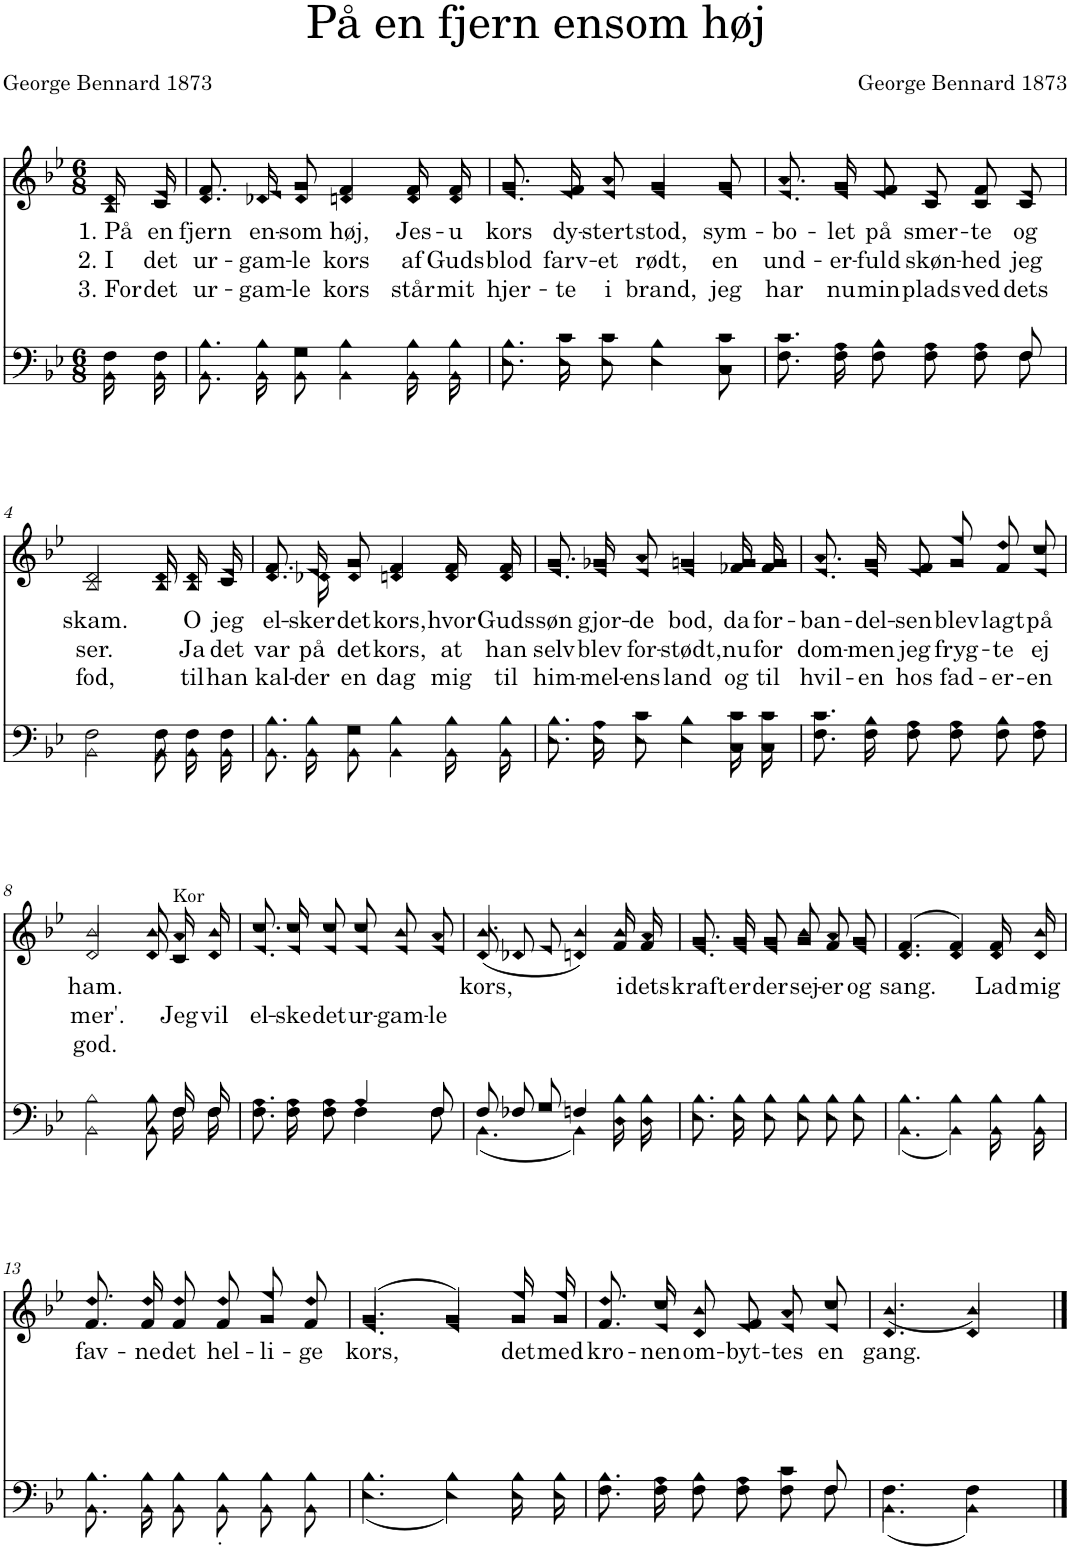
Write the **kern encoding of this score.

**kern	**kern	**text	**text	**text
*part2	*part1	*part1	*part1	*part1
*staff2	*staff1	*staff1	*staff1	*staff1
*I"Men	*I"Women	*	*	*
*clefF4	*clefG2	*	*	*
*k[b-e-]	*k[b-e-]	*	*	*
*M6/8	*M6/8	*	*	*
=	=	=	=	=
*^	*	*	*	*
*	*^	*	*	*	*
!	!	!	!	!LO:LY:b	!LO:LY:b	!LO:LY:b
*	*	*	*^	*	*	*
8ryy	16F\LL	16BB-\LL	16d/LL	16B-/LL	1. På	2. I	3. For
!	!	!	!	!	!LO:LY:b	!LO:LY:b	!LO:LY:b
.	16F\JJ	16BB-\JJ	16e-/JJ	16c/JJ	en	det	det
=1	=1	=1	=1	=1	=1	=1	=1
!	!	!	!	!	!LO:LY:b	!LO:LY:b	!LO:LY:b
2.ryy	8.B-\L	8.BB-\L	8.f/L	8.d/L	fjern	ur-	ur-
!	!	!	!	!	!LO:LY:b	!LO:LY:b	!LO:LY:b
.	16B-\K	16BB-\K	16e-/K	16d-X/K	en-	-gam-	-gam-
!	!	!	!	!	!LO:LY:b	!LO:LY:b	!LO:LY:b
.	8G\J	8BB-\J	8g/J	8d-/J	-som	-le	-le
!	!	!	!	!	!LO:LY:b	!LO:LY:b	!LO:LY:b
.	4B-\	4BB-\	4f/	4dn/	høj,	kors	kors
!	!	!	!	!	!LO:LY:b	!LO:LY:b	!LO:LY:b
.	16B-\LL	16BB-\LL	16f/LL	16d/LL	Jes-	af	står
!	!	!	!	!	!LO:LY:b	!LO:LY:b	!LO:LY:b
.	16B-\JJ	16BB-\JJ	16f/JJ	16d/JJ	-u	Guds	mit
=2	=2	=2	=2	=2	=2	=2	=2
!	!	!	!	!	!LO:LY:b	!LO:LY:b	!LO:LY:b
2.ryy	8.B-\L	8.E-\L	8.g/L	8.e-/L	kors	blod	hjer-
!	!	!	!	!	!LO:LY:b	!LO:LY:b	!LO:LY:b
.	16c\K	16E-\K	16f/K	16e-/K	dy-	farv-	-te
!	!	!	!	!	!LO:LY:b	!LO:LY:b	!LO:LY:b
.	8c\J	8E-\J	8a/J	8e-/J	-stert	-et	i
!	!	!	!	!	!LO:LY:b	!LO:LY:b	!LO:LY:b
.	4B-\	4E-\	4g/	4e-/	stod,	rødt,	brand,
!	!	!	!	!	!LO:LY:b	!LO:LY:b	!LO:LY:b
.	8c\	8C\	8g/	8e-/	sym-	en	jeg
=3	=3	=3	=3	=3	=3	=3	=3
!	!	!	!	!	!LO:LY:b	!LO:LY:b	!LO:LY:b
2.ryy	8.c\L	8.F\L	8.a/L	8.e-/L	bo-	-und-	har
!	!	!	!	!	!LO:LY:b	!LO:LY:b	!LO:LY:b
.	16A\K	16F\K	16g/K	16e-/K	-let	-er-	nu
!	!	!	!	!	!LO:LY:b	!LO:LY:b	!LO:LY:b
.	8B-\J	8F\J	8f/J	8e-/J	på	-fuld	min
!	!	!	!	!	!LO:LY:b	!LO:LY:b	!LO:LY:b
.	8A\L	8F\L	8e-/L	8c/L	smer-	skøn-	plads
!	!	!	!	!	!LO:LY:b	!LO:LY:b	!LO:LY:b
.	8A\	8F\	8f/	8c/	-te	-hed	ved
!	!	!	!	!	!LO:LY:b	!LO:LY:b	!LO:LY:b
.	8F\J	8F\J	8e-/J	8c/J	og	jeg	dets
!!LO:LB:g=z	!!
=4	=4	=4	=4	=4	=4	=4	=4
!	!	!	!	!	!LO:LY:b	!LO:LY:b	!LO:LY:b
2.ryy	2F\	2BB-\	2d/	2B-/	skam.	ser.	fod,
.	8F\L	8BB-\L	8d/L	8B-/L	.	.	.
!	!	!	!	!	!LO:LY:b	!LO:LY:b	!LO:LY:b
.	16F\L	16BB-\L	16d/L	16B-/L	O	Ja	til
!	!	!	!	!	!LO:LY:b	!LO:LY:b	!LO:LY:b
.	16F\JJ	16BB-\JJ	16e-/JJ	16c/JJ	jeg	det	han
=5	=5	=5	=5	=5	=5	=5	=5
!	!	!	!	!	!LO:LY:b	!LO:LY:b	!LO:LY:b
2.ryy	8.B-\L	8.BB-\L	8.f/L	8.d/L	el-	var	kal-
!	!	!	!	!	!LO:LY:b	!LO:LY:b	!LO:LY:b
.	16B-\K	16BB-\K	16e-/K	16d-X/K	-sker	på	-der
!	!	!	!	!	!LO:LY:b	!LO:LY:b	!LO:LY:b
.	8G\J	8BB-\J	8g/J	8d-/J	det	det	en
!	!	!	!	!	!LO:LY:b	!LO:LY:b	!LO:LY:b
.	4B-\	4BB-\	4f/	4dn/	kors,	kors,	dag
!	!	!	!	!	!LO:LY:b	!LO:LY:b	!LO:LY:b
.	16B-\LL	16BB-\LL	16f/LL	16d/LL	hvor	at	mig
!	!	!	!	!	!LO:LY:b	!LO:LY:b	!LO:LY:b
.	16B-\JJ	16BB-\JJ	16f/JJ	16d/JJ	Guds	han	til
=6	=6	=6	=6	=6	=6	=6	=6
!	!	!	!	!	!LO:LY:b	!LO:LY:b	!LO:LY:b
2.ryy	8.B-\L	8.E-\L	8.g/L	8.e-/L	søn	selv	him-
!	!	!	!	!	!LO:LY:b	!LO:LY:b	!LO:LY:b
.	16A\K	16E-\K	16g-X/K	16e-/K	gjor-	blev	-mel-
!	!	!	!	!	!LO:LY:b	!LO:LY:b	!LO:LY:b
.	8c\J	8E-\J	8a/J	8e-/J	-de	for-	-ens
!	!	!	!	!	!LO:LY:b	!LO:LY:b	!LO:LY:b
.	4B-\	4E-\	4gn/	4e-/	bod,	-stødt,	land
!	!	!	!	!	!LO:LY:b	!LO:LY:b	!LO:LY:b
.	16c\LL	16C\LL	16g/LL	16f-X/LL	da	nu	og
!	!	!	!	!	!LO:LY:b	!LO:LY:b	!LO:LY:b
.	16c\JJ	16C\JJ	16g/JJ	16f-/JJ	for-	for	til
=7	=7	=7	=7	=7	=7	=7	=7
!	!	!	!	!	!LO:LY:b	!LO:LY:b	!LO:LY:b
16ryy	8.c\L	8.F\L	8.a/L	8.e-/L	-ban-	dom-	hvil-
16ryy	.	.	.	.	.	.	.
8ryy	.	.	.	.	.	.	.
!	!	!	!	!	!LO:LY:b	!LO:LY:b	!LO:LY:b
.	16B-\K	16F\K	16g/K	16e-/K	-del-	-men	-en
!	!	!	!	!	!LO:LY:b	!LO:LY:b	!LO:LY:b
8ryy	8A\J	8F\J	8f/J	8e-/J	-sen	jeg	hos
!	!	!	!	!	!LO:LY:b	!LO:LY:b	!LO:LY:b
4ryy	8A\L	8F\L	8ee-/L	8g/L	blev	fryg-	fad-
!	!	!	!	!	!LO:LY:b	!LO:LY:b	!LO:LY:b
.	8B-\	8F\	8dd/	8f/	lagt	-te	-er-
!	!	!	!	!	!LO:LY:b	!LO:LY:b	!LO:LY:b
8ryy	8A\J	8F\J	8cc/J	8e-/J	på	ej	-en
!!LO:LB:g=z	!!
=8	=8	=8	=8	=8	=8	=8	=8
!	!	!	!	!	!LO:LY:b	!LO:LY:b	!LO:LY:b
2.ryy	2B-\	2BB-\	2b-/	2d/	ham.	mer'.	god.
.	8B-\L	8BB-\L	8b-/L	8d/L	.	.	.
!	!	!	!LO:TX:a:t=Kor	!	!	!	!
!	!	!	!	!	!	!LO:LY:b	!
.	16F\L	16F\L	16a/L	16c/L	.	Jeg	.
!	!	!	!	!	!	!LO:LY:b	!
.	16F\JJ	16F\JJ	16b-/JJ	16d/JJ	.	vil	.
=9	=9	=9	=9	=9	=9	=9	=9
!	!	!	!	!	!	!LO:LY:b	!
2.ryy	8.A\L	8.F\L	8.cc/L	8.e-/L	.	el-	.
!	!	!	!	!	!	!LO:LY:b	!
.	16A\K	16F\K	16cc/K	16e-/K	.	-ske	.
!	!	!	!	!	!	!LO:LY:b	!
.	8A\J	8F\J	8cc/J	8e-/J	.	det	.
!	!	!	!	!	!	!LO:LY:b	!
.	4A/	4F\	8cc/L	8e-/L	.	ur-	.
!	!	!	!	!	!	!LO:LY:b	!
.	.	.	8b-/	8e-/	.	-gam-	.
!	!	!	!	!	!	!LO:LY:b	!
.	8F/	8F\	8a/J	8e-/J	.	-le	.
=10	=10	=10	=10	=10	=10	=10	=10
!	!	!	!	!	!LO:LY:b	!	!
2.ryy	(8F/L	(4.BB-\	(4.b-/	(<8d/L	kors,	.	.
.	8F-X/	.	.	8d-X/	.	.	.
.	8G/J	.	.	8e-/J	.	.	.
.	4Fn/)	4BB-\)	4b-/)	4dn/)	.	.	.
!	!	!	!	!	!LO:LY:b	!	!
.	16B-\LL	16D\LL	16b-/LL	16f/LL	i	.	.
!	!	!	!	!	!LO:LY:b	!	!
.	16B-\JJ	16D\JJ	16a/JJ	16f/JJ	dets	.	.
=11	=11	=11	=11	=11	=11	=11	=11
!	!	!	!	!	!LO:LY:b	!	!
2.ryy	8.B-\L	8.E-\L	8.g/L	8.e-/L	kraft	.	.
!	!	!	!	!	!LO:LY:b	!	!
.	16B-\K	16E-\K	16g/K	16e-/K	er	.	.
!	!	!	!	!	!LO:LY:b	!	!
.	8B-\J	8E-\J	8g/J	8e-/J	der	.	.
!	!	!	!	!	!LO:LY:b	!	!
.	8B-\L	8E-\L	8b-/L	8g/L	sej-	.	.
!	!	!	!	!	!LO:LY:b	!	!
.	8B-\	8E-\	8a/	8f/	-er	.	.
!	!	!	!	!	!LO:LY:b	!	!
.	8B-\J	8E-\J	8g/J	8e-/J	og	.	.
=12	=12	=12	=12	=12	=12	=12	=12
!	!	!	!	!	!LO:LY:b	!	!
2.ryy	4.B-\	(4.BB-\	(4.f/	4.d/	sang.	.	.
.	4B-\	4BB-\)	4f/)	4d/	.	.	.
!	!	!	!	!	!LO:LY:b	!	!
.	16B-\LL	16BB-\LL	16f/LL	16d/LL	Lad	.	.
!	!	!	!	!	!LO:LY:b	!	!
.	16B-\JJ	16BB-\JJ	16b-/JJ	16d/JJ	mig	.	.
!!LO:LB:g=z	!!
=13	=13	=13	=13	=13	=13	=13	=13
!	!	!	!	!	!LO:LY:b	!	!
2.ryy	8.B-\L	8.BB-\L	8.dd/L	8.f/L	fav-	.	.
!	!	!	!	!	!LO:LY:b	!	!
.	16B-\K	16BB-\K	16dd/K	16f/K	-ne	.	.
!	!	!	!	!	!LO:LY:b	!	!
.	8B-\J	8BB-\J	8dd/J	8f/J	det	.	.
!	!	!	!	!	!LO:LY:b	!	!
.	8B-\L	8BB-'\L	8dd/L	8f/L	hel-	.	.
!	!	!	!	!	!LO:LY:b	!	!
.	8B-\	8BB-\	8ee-/	8g/	-li-	.	.
!	!	!	!	!	!LO:LY:b	!	!
.	8B-\J	8BB-\J	8dd/J	8f/J	-ge	.	.
=14	=14	=14	=14	=14	=14	=14	=14
!	!	!	!	!	!LO:LY:b	!	!
2.ryy	4.B-\	(4.E-\	(4.g/	4.e-/	kors,	.	.
.	4B-\	4E-\)	4g/)	4e-/	.	.	.
!	!	!	!	!	!LO:LY:b	!	!
.	16B-\LL	16E-\LL	16ee-/LL	16g/LL	det	.	.
!	!	!	!	!	!LO:LY:b	!	!
.	16B-\JJ	16E-\JJ	16ee-/JJ	16g/JJ	med	.	.
=15	=15	=15	=15	=15	=15	=15	=15
!	!	!	!	!	!LO:LY:b	!	!
2.ryy	8.B-\L	8.F\L	8.dd/L	8.f/L	kro-	.	.
!	!	!	!	!	!LO:LY:b	!	!
.	16A\K	16F\K	16cc/K	16e-/K	-nen	.	.
!	!	!	!	!	!LO:LY:b	!	!
.	8B-\J	8F\J	8b-/J	8d/J	om-	.	.
!	!	!	!	!	!LO:LY:b	!	!
.	8A\L	8F\L	8f/L	8e-/L	-byt-	.	.
!	!	!	!	!	!LO:LY:b	!	!
.	8c\	8F\	8a/	8e-/	-tes	.	.
!	!	!	!	!	!LO:LY:b	!	!
.	8F\J	8F\J	8cc/J	8e-/J	en	.	.
=16	=16	=16	=16	=16	=16	=16	=16
!	!	!	!	!	!LO:LY:b	!	!
2.ryy	(4.F\	4.BB-\	4.b-/	(4.d/	gang.	.	.
.	4F\)	4BB-\	4b-/	4d/)	.	.	.
.	8ryy	8ryy	8ryy	8ryy	.	.	.
*v	*v	*v	*	*	*	*	*
*	*v	*v	*	*	*
==	==	==	==	==
*-	*-	*-	*-	*-
